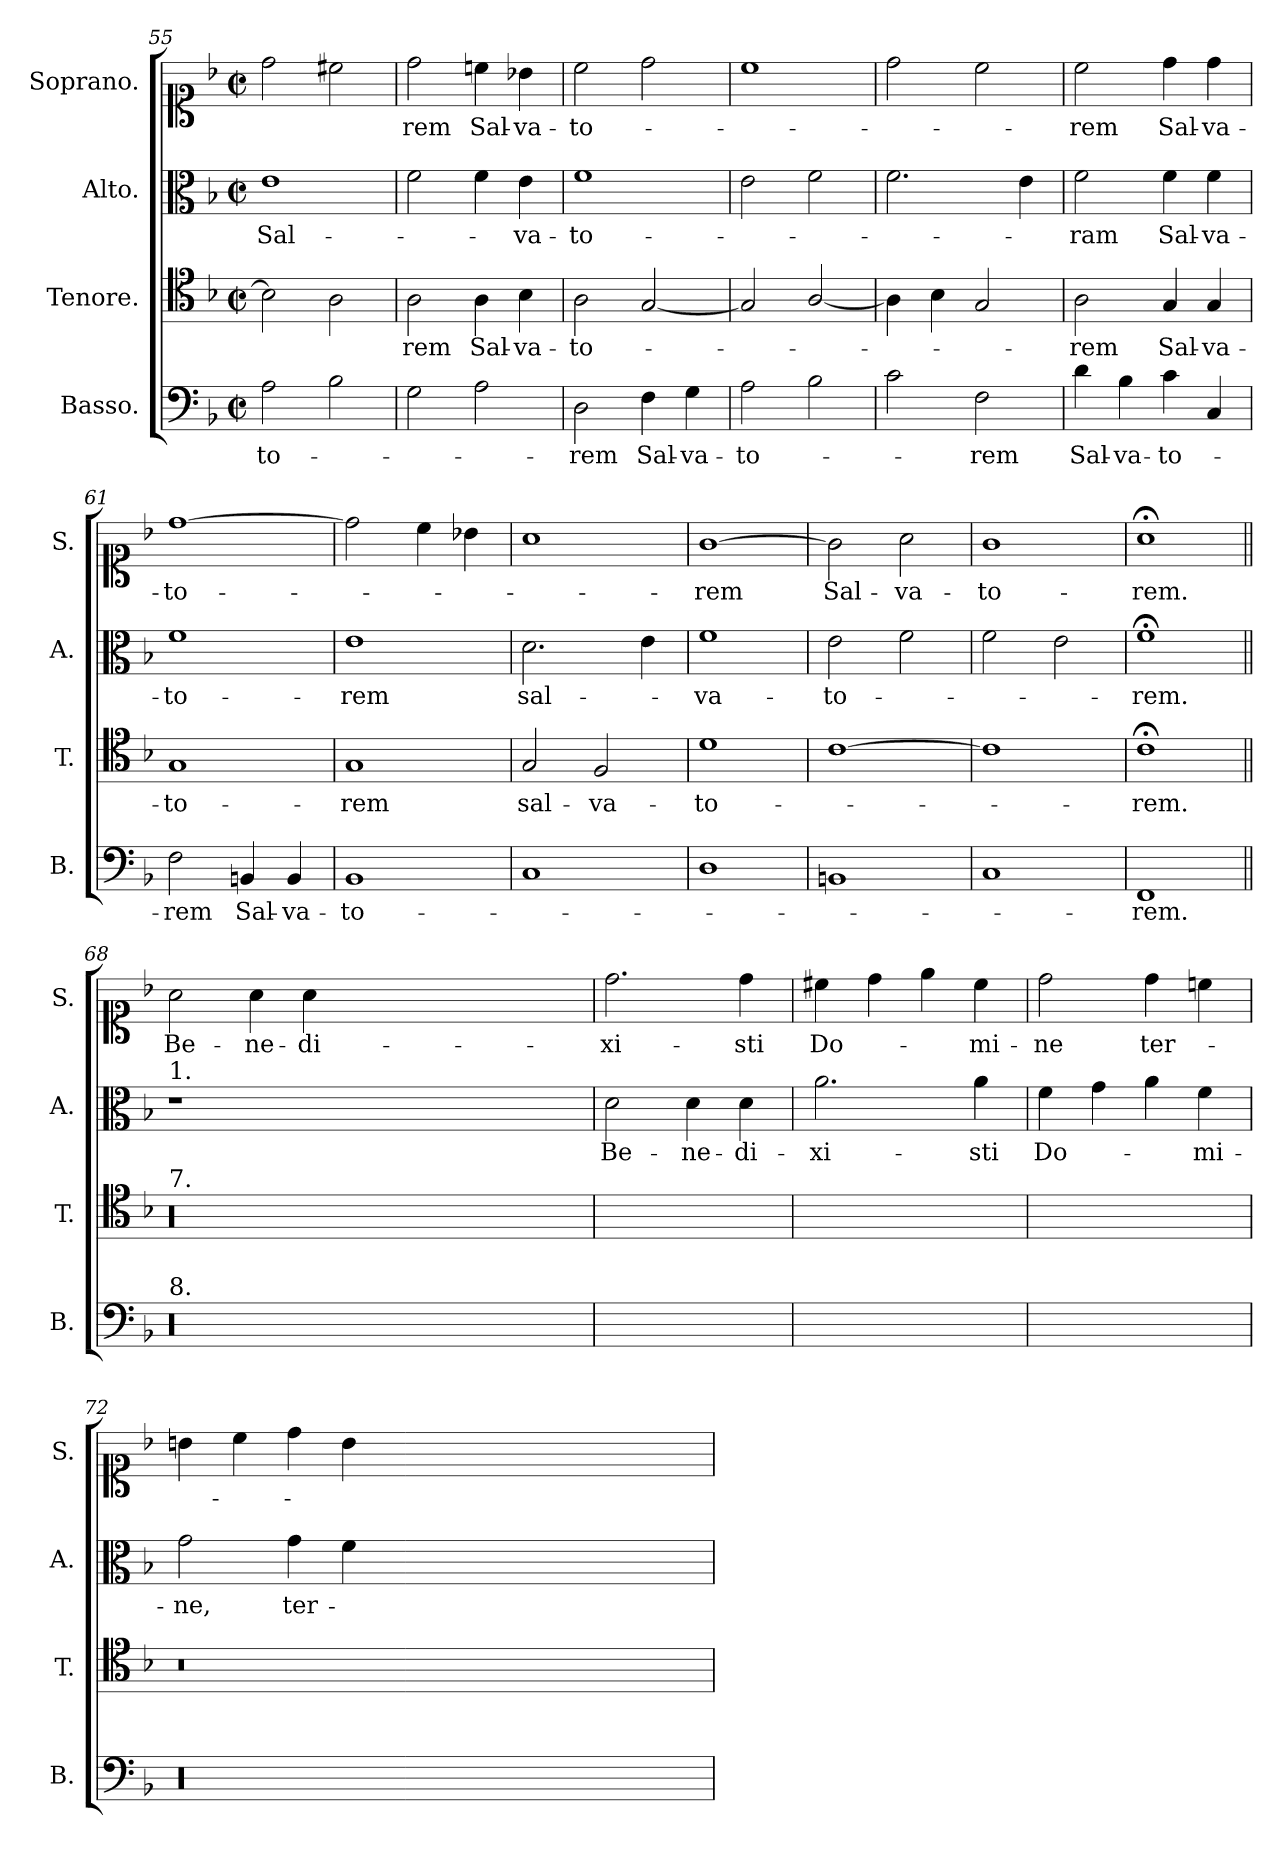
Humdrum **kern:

**kern	**text	**kern	**text	**kern	**text	**kern	**text
*part4	*part4	*part3	*part3	*part2	*part2	*part1	*part1
*staff4	*staff4	*staff3	*staff3	*staff2	*staff2	*staff1	*staff1
*I"Basso.	*	*I"Tenore.	*	*I"Alto.	*	*I"Soprano.	*
*I'B.	*	*I'T.	*	*I'A.	*	*I'S.	*
*clefF4	*	*clefC4	*	*clefC3	*	*clefC1	*
*k[b-]	*	*k[b-]	*	*k[b-]	*	*k[b-]	*
*F:	*	*F:	*	*F:	*	*F:	*
*M2/2	*	*M2/2	*	*M2/2	*	*M2/2	*
*met(c|)	*	*met(c|)	*	*met(c|)	*	*met(c|)	*
=55	=55	=55	=55	=55	=55	=55	=55
2A\	-to-	2B-\]	.	1e	Sal-	2dd\	.
2B-\	.	2A\	.	.	.	2cc#X\	.
=56	=56	=56	=56	=56	=56	=56	=56
2G\	.	2A\	-rem	2f\	.	2dd\	-rem
2A\	.	4A\	Sal-	4f\	.	4ccn\	Sal-
.	.	4B-\	-va-	4e\	-va-	4b-X\	-va-
=57	=57	=57	=57	=57	=57	=57	=57
2D\	-rem	2A\	-to-	1f	-to-	2cc\	-to-
4F\	Sal-	[2G/	.	.	.	2dd\	.
4G\	-va-	.	.	.	.	.	.
=58	=58	=58	=58	=58	=58	=58	=58
2A\	-to-	2G/]	.	2e\	.	1cc	.
2B-\	.	[2A/	.	2f\	.	.	.
=59	=59	=59	=59	=59	=59	=59	=59
2c\	.	4A\]	.	2.f\	.	2dd\	.
.	.	4B-\	.	.	.	.	.
2F\	-rem	2G/	.	.	.	2cc\	.
.	.	.	.	4e\	.	.	.
=60	=60	=60	=60	=60	=60	=60	=60
4d\	Sal-	2A\	-rem	2f\	-ram	2cc\	-rem
4B-\	-va-	.	.	.	.	.	.
4c\	-to-	4G/	Sal-	4f\	Sal-	4dd\	Sal-
4C/	.	4G/	-va-	4f\	-va-	4dd\	-va-
=61	=61	=61	=61	=61	=61	=61	=61
2F\	-rem	1G	-to-	1f	-to-	[1dd	-to-
4BBn/	Sal-	.	.	.	.	.	.
4BB/	-va-	.	.	.	.	.	.
=62	=62	=62	=62	=62	=62	=62	=62
1BB-	-to-	1G	-rem	1e	-rem	2dd\]	.
.	.	.	.	.	.	4cc\	.
.	.	.	.	.	.	4b-X\	.
=63	=63	=63	=63	=63	=63	=63	=63
1C	.	2G/	sal-	2.d\	sal-	1a	.
.	.	2F/	-va-	.	.	.	.
.	.	.	.	4e\	.	.	.
=64	=64	=64	=64	=64	=64	=64	=64
1D	.	1d	-to-	1f	-va-	[1g	-rem
=65	=65	=65	=65	=65	=65	=65	=65
1BBn	.	[1c	.	2e\	-to-	2g\]	Sal-
.	.	.	.	2f\	.	2a\	-va-
=66	=66	=66	=66	=66	=66	=66	=66
1C	.	1c]	.	2f\	.	1g	-to-
.	.	.	.	2e\	.	.	.
=67	=67	=67	=67	=67	=67	=67	=67
1FF	-rem.	1c;<	-rem.	1f;<	-rem.	1a;<	-rem.
=68||	=68||	=68||	=68||	=68||	=68||	=68||	=68||
!	!	!	!	!LO:TX:a:t=1.	!	!	!
!	!	!LO:TX:a:t=7.	!	!	!	!	!
!LO:TX:a:t=8.	!	!	!	!	!	!	!
00r	.	00r	.	1r	.	2a\	Be-
.	.	.	.	.	.	4a\	-ne-
.	.	.	.	.	.	4a\	-di-
.	.	.	.	0.ryy	.	0.ryy	.
=69	=69	=69	=69	=69	=69	=69	=69
1ryy	.	1ryy	.	2d\	Be-	2.dd\	-xi-
.	.	.	.	4d\	-ne-	.	.
.	.	.	.	4d\	-di-	4dd\	-sti
=70	=70	=70	=70	=70	=70	=70	=70
1ryy	.	1ryy	.	2.a\	-xi-	4cc#X\	Do-
.	.	.	.	.	.	4dd\	.
.	.	.	.	.	.	4ee\	.
.	.	.	.	4a\	-sti	4cc#\	-mi-
=71	=71	=71	=71	=71	=71	=71	=71
1ryy	.	1ryy	.	4f\	Do-	2dd\	-ne
.	.	.	.	4g\	.	.	.
.	.	.	.	4a\	.	4dd\	ter-
.	.	.	.	4f\	-mi-	4ccn\	.
=72	=72	=72	=72	=72	=72	=72	=72
00r	.	0r	.	2g\	-ne,	4bn\	.
.	.	.	.	.	.	4cc\	.
.	.	.	.	4g\	ter-	4dd\	.
.	.	.	.	4f\	.	4b\	.
.	.	.	.	0.ryy	.	0.ryy	.
.	.	0ryy	.	.	.	.	.
=	=	=	=	=	=	=	=
*-	*-	*-	*-	*-	*-	*-	*-
